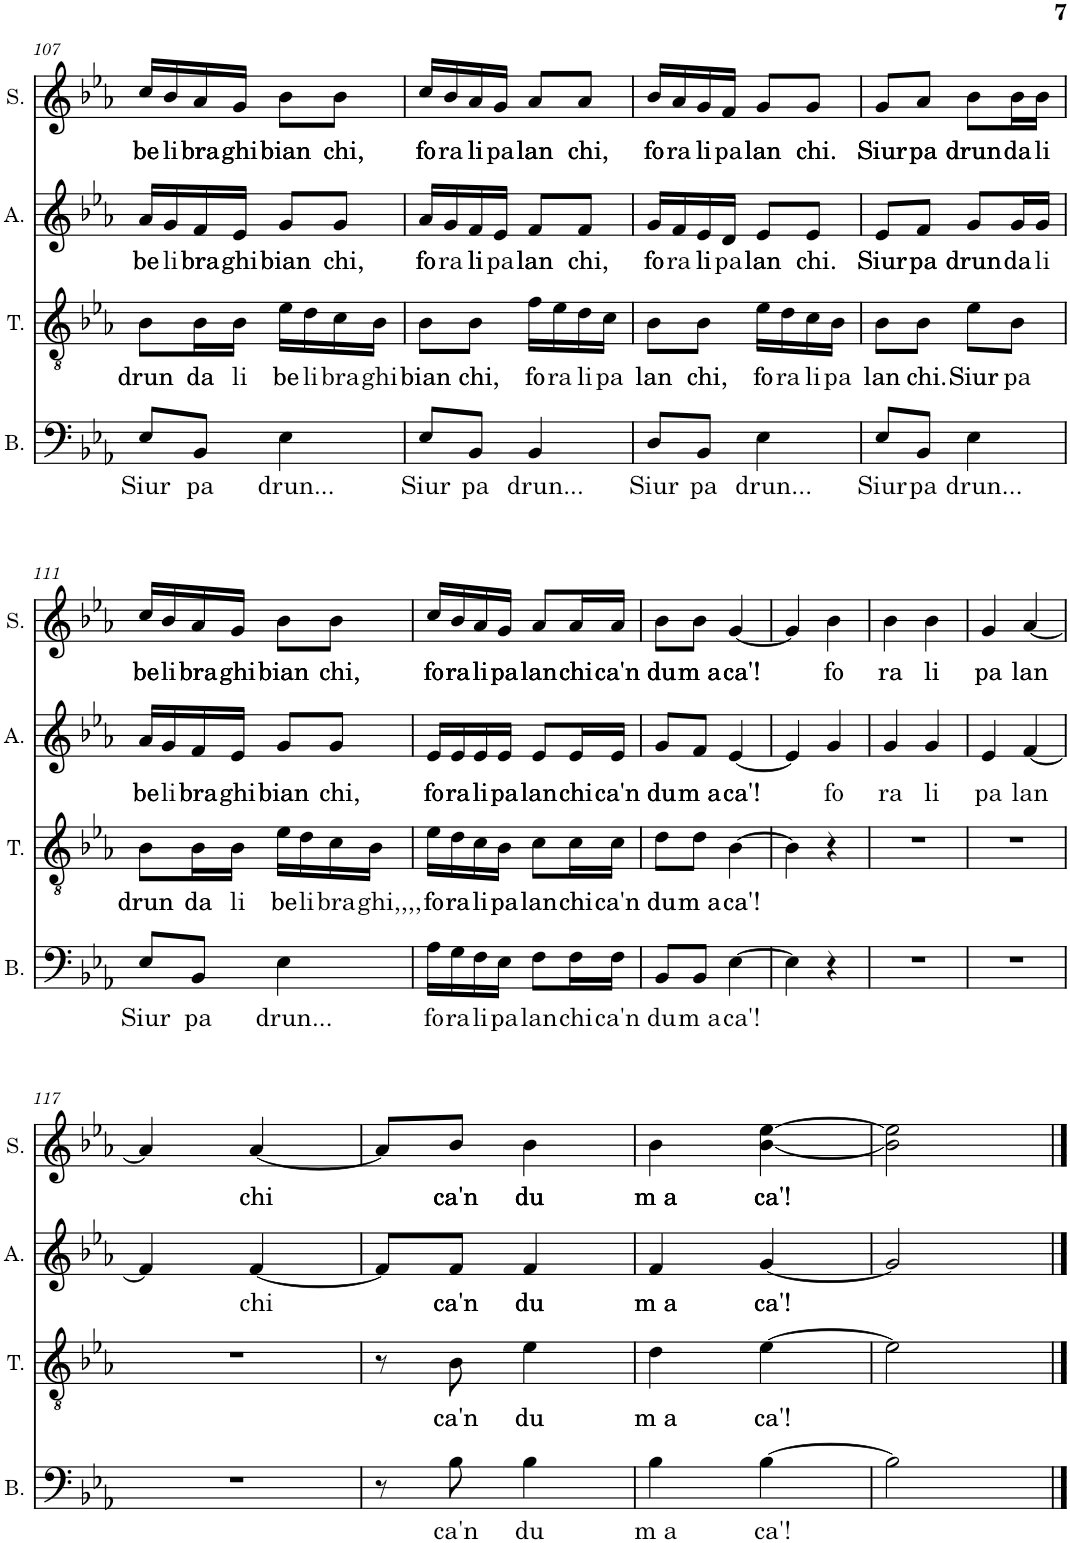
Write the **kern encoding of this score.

**kern	**text	**kern	**text	**kern	**text	**kern	**text
*part4	*part4	*part3	*part3	*part2	*part2	*part1	*part1
*staff4	*staff4	*staff3	*staff3	*staff2	*staff2	*staff1	*staff1
*I"Basso	*	*I"Tenore	*	*I"Contralto	*	*I"Soprano	*
*I'B.	*	*I'T.	*	*	*	*I'S.	*
!!LO:PB:g=z
*clefF4	*	*clefGv2	*	*clefG2	*	*clefG2	*
*k[b-e-a-]	*	*k[b-e-a-]	*	*k[b-e-a-]	*	*k[b-e-a-]	*
*M2/4	*	*M2/4	*	*M2/4	*	*M2/4	*
=107	=107	=107	=107	=107	=107	=107	=107
!	!LO:LY:b	!	!LO:LY:b	!	!LO:LY:b	!	!LO:LY:b
8E-/L	Siur	8B-\L	drun	16a-/LL	be	16cc/LL	be
!	!	!	!	!	!LO:LY:b	!	!LO:LY:b
.	.	.	.	16g/	li	16b-/	li
!	!LO:LY:b	!	!LO:LY:b	!	!LO:LY:b	!	!LO:LY:b
8BB-/J	pa	16B-\L	da	16f/	bra	16a-/	bra
!	!	!	!LO:LY:b	!	!LO:LY:b	!	!LO:LY:b
.	.	16B-\JJ	li	16e-/JJ	ghi	16g/JJ	ghi
!	!LO:LY:b	!	!LO:LY:b	!	!LO:LY:b	!	!LO:LY:b
4E-\	drun...	16e-\LL	be	8g/L	bian	8b-\L	bian
!	!	!	!LO:LY:b	!	!	!	!
.	.	16d\	li	.	.	.	.
!	!	!	!LO:LY:b	!	!LO:LY:b	!	!LO:LY:b
.	.	16c\	bra	8g/J	chi,	8b-\J	chi,
!	!	!	!LO:LY:b	!	!	!	!
.	.	16B-\JJ	ghi	.	.	.	.
=108	=108	=108	=108	=108	=108	=108	=108
!	!LO:LY:b	!	!LO:LY:b	!	!LO:LY:b	!	!LO:LY:b
8E-/L	Siur	8B-\L	bian	16a-/LL	fo	16cc/LL	fo
!	!	!	!	!	!LO:LY:b	!	!LO:LY:b
.	.	.	.	16g/	ra	16b-/	ra
!	!LO:LY:b	!	!LO:LY:b	!	!LO:LY:b	!	!LO:LY:b
8BB-/J	pa	8B-\J	chi,	16f/	li	16a-/	li
!	!	!	!	!	!LO:LY:b	!	!LO:LY:b
.	.	.	.	16e-/JJ	pa	16g/JJ	pa
!	!LO:LY:b	!	!LO:LY:b	!	!LO:LY:b	!	!LO:LY:b
4BB-/	drun...	16f\LL	fo	8f/L	lan	8a-/L	lan
!	!	!	!LO:LY:b	!	!	!	!
.	.	16e-\	ra	.	.	.	.
!	!	!	!LO:LY:b	!	!LO:LY:b	!	!LO:LY:b
.	.	16d\	li	8f/J	chi,	8a-/J	chi,
!	!	!	!LO:LY:b	!	!	!	!
.	.	16c\JJ	pa	.	.	.	.
=109	=109	=109	=109	=109	=109	=109	=109
!	!LO:LY:b	!	!LO:LY:b	!	!LO:LY:b	!	!LO:LY:b
8D/L	Siur	8B-\L	lan	16g/LL	fo	16b-/LL	fo
!	!	!	!	!	!LO:LY:b	!	!LO:LY:b
.	.	.	.	16f/	ra	16a-/	ra
!	!LO:LY:b	!	!LO:LY:b	!	!LO:LY:b	!	!LO:LY:b
8BB-/J	pa	8B-\J	chi,	16e-/	li	16g/	li
!	!	!	!	!	!LO:LY:b	!	!LO:LY:b
.	.	.	.	16d/JJ	pa	16f/JJ	pa
!	!LO:LY:b	!	!LO:LY:b	!	!LO:LY:b	!	!LO:LY:b
4E-\	drun...	16e-\LL	fo	8e-/L	lan	8g/L	lan
!	!	!	!LO:LY:b	!	!	!	!
.	.	16d\	ra	.	.	.	.
!	!	!	!LO:LY:b	!	!LO:LY:b	!	!LO:LY:b
.	.	16c\	li	8e-/J	chi.	8g/J	chi.
!	!	!	!LO:LY:b	!	!	!	!
.	.	16B-\JJ	pa	.	.	.	.
=110	=110	=110	=110	=110	=110	=110	=110
!	!LO:LY:b	!	!LO:LY:b	!	!LO:LY:b	!	!LO:LY:b
8E-/L	Siur	8B-\L	lan	8e-/L	Siur	8g/L	Siur
!	!LO:LY:b	!	!LO:LY:b	!	!LO:LY:b	!	!LO:LY:b
8BB-/J	pa	8B-\J	chi.	8f/J	pa	8a-/J	pa
!	!LO:LY:b	!	!LO:LY:b	!	!LO:LY:b	!	!LO:LY:b
4E-\	drun...	8e-\L	Siur	8g/L	drun	8b-\L	drun
!	!	!	!LO:LY:b	!	!LO:LY:b	!	!LO:LY:b
.	.	8B-\J	pa	16g/L	da	16b-\L	da
!	!	!	!	!	!LO:LY:b	!	!LO:LY:b
.	.	.	.	16g/JJ	li	16b-\JJ	li
!!LO:LB:g=z
=111	=111	=111	=111	=111	=111	=111	=111
!	!LO:LY:b	!	!LO:LY:b	!	!LO:LY:b	!	!LO:LY:b
8E-/L	Siur	8B-\L	drun	16a-/LL	be	16cc/LL	be
!	!	!	!	!	!LO:LY:b	!	!LO:LY:b
.	.	.	.	16g/	li	16b-/	li
!	!LO:LY:b	!	!LO:LY:b	!	!LO:LY:b	!	!LO:LY:b
8BB-/J	pa	16B-\L	da	16f/	bra	16a-/	bra
!	!	!	!LO:LY:b	!	!LO:LY:b	!	!LO:LY:b
.	.	16B-\JJ	li	16e-/JJ	ghi	16g/JJ	ghi
!	!LO:LY:b	!	!LO:LY:b	!	!LO:LY:b	!	!LO:LY:b
4E-\	drun...	16e-\LL	be	8g/L	bian	8b-\L	bian
!	!	!	!LO:LY:b	!	!	!	!
.	.	16d\	li	.	.	.	.
!	!	!	!LO:LY:b	!	!LO:LY:b	!	!LO:LY:b
.	.	16c\	bra	8g/J	chi,	8b-\J	chi,
!	!	!	!LO:LY:b	!	!	!	!
.	.	16B-\JJ	ghi,,,,	.	.	.	.
=112	=112	=112	=112	=112	=112	=112	=112
!	!LO:LY:b	!	!LO:LY:b	!	!LO:LY:b	!	!LO:LY:b
16A-\LL	fo	16e-\LL	fo	16e-/LL	fo	16cc/LL	fo
!	!LO:LY:b	!	!LO:LY:b	!	!LO:LY:b	!	!LO:LY:b
16G\	ra	16d\	ra	16e-/	ra	16b-/	ra
!	!LO:LY:b	!	!LO:LY:b	!	!LO:LY:b	!	!LO:LY:b
16F\	li	16c\	li	16e-/	li	16a-/	li
!	!LO:LY:b	!	!LO:LY:b	!	!LO:LY:b	!	!LO:LY:b
16E-\JJ	pa	16B-\JJ	pa	16e-/JJ	pa	16g/JJ	pa
!	!LO:LY:b	!	!LO:LY:b	!	!LO:LY:b	!	!LO:LY:b
8F\L	lan	8c\L	lan	8e-/L	lan	8a-/L	lan
!	!LO:LY:b	!	!LO:LY:b	!	!LO:LY:b	!	!LO:LY:b
16F\L	chi	16c\L	chi	16e-/L	chi	16a-/L	chi
!	!LO:LY:b	!	!LO:LY:b	!	!LO:LY:b	!	!LO:LY:b
16F\JJ	ca'n	16c\JJ	ca'n	16e-/JJ	ca'n	16a-/JJ	ca'n
=113	=113	=113	=113	=113	=113	=113	=113
!	!LO:LY:b	!	!LO:LY:b	!	!LO:LY:b	!	!LO:LY:b
8BB-/L	du	8d\L	du	8g/L	du	8b-\L	du
!	!LO:LY:b	!	!LO:LY:b	!	!LO:LY:b	!	!LO:LY:b
8BB-/J	m a	8d\J	m a	8f/J	m a	8b-\J	m a
!	!LO:LY:b	!	!LO:LY:b	!	!LO:LY:b	!	!LO:LY:b
[4E-\	ca'!	[4B-\	ca'!	[4e-/	ca'!	[4g/	ca'!
=114	=114	=114	=114	=114	=114	=114	=114
4E-\]	.	4B-\]	.	4e-/]	.	4g/]	.
!	!	!	!	!	!LO:LY:b	!	!LO:LY:b
4r	.	4r	.	4g/	fo	4b-\	fo
=115	=115	=115	=115	=115	=115	=115	=115
!	!	!	!	!	!LO:LY:b	!	!LO:LY:b
2r	.	2r	.	4g/	ra	4b-\	ra
!	!	!	!	!	!LO:LY:b	!	!LO:LY:b
.	.	.	.	4g/	li	4b-\	li
=116	=116	=116	=116	=116	=116	=116	=116
!	!	!	!	!	!LO:LY:b	!	!LO:LY:b
2r	.	2r	.	4e-/	pa	4g/	pa
!	!	!	!	!	!LO:LY:b	!	!LO:LY:b
.	.	.	.	[4f/	lan	[4a-/	lan
!!LO:LB:g=z
=117	=117	=117	=117	=117	=117	=117	=117
2r	.	2r	.	4f/]	.	4a-/]	.
!	!	!	!	!	!LO:LY:b	!	!LO:LY:b
.	.	.	.	[4f/	chi	[4a-/	chi
=118	=118	=118	=118	=118	=118	=118	=118
8r	.	8r	.	8f/L]	.	8a-/L]	.
!	!LO:LY:b	!	!LO:LY:b	!	!LO:LY:b	!	!LO:LY:b
8B-\	ca'n	8B-\	ca'n	8f/J	ca'n	8b-/J	ca'n
!	!LO:LY:b	!	!LO:LY:b	!	!LO:LY:b	!	!LO:LY:b
4B-\	du	4e-\	du	4f/	du	4b-\	du
=119	=119	=119	=119	=119	=119	=119	=119
!	!LO:LY:b	!	!LO:LY:b	!	!LO:LY:b	!	!LO:LY:b
4B-\	m a	4d\	m a	4f/	m a	4b-\	m a
!	!LO:LY:b	!	!LO:LY:b	!	!LO:LY:b	!	!LO:LY:b
[4B-\	ca'!	[4e-\	ca'!	[4g/	ca'!	[4b-\ [4ee-\	ca'!
=120	=120	=120	=120	=120	=120	=120	=120
2B-\]	.	2e-\]	.	2g/]	.	2b-\] 2ee-\]	.
==	==	==	==	==	==	==	==
*-	*-	*-	*-	*-	*-	*-	*-
